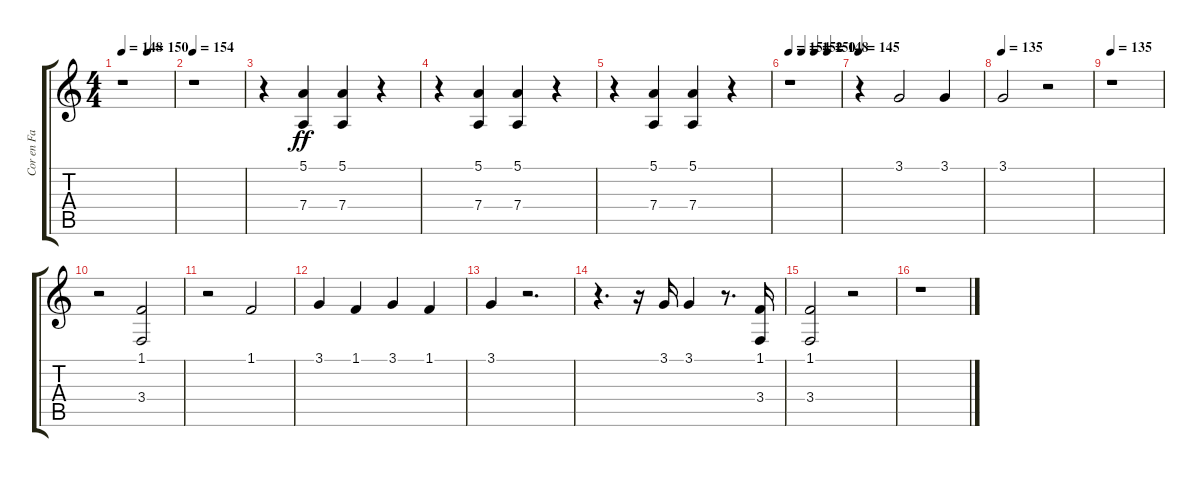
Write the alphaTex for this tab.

\track ("Cor en Fa" "Cor en Fa") {instrument frenchhorn}
\staff {score tabs}
\tuning (E4 B3 G3 D3 A2 E2) {hide}
\ts (4 4)
\tempo 148
\tempo (150 0.5)
\clef g2
\ks c
r.1{dy ff} |
\tempo 154
r.1 |
r.4 (5.1 7.4).4 (5.1 7.4).4 r.4 |
r.4 (5.1 7.4).4 (5.1 7.4).4 r.4 |
r.4 (5.1 7.4).4 (5.1 7.4).4 r.4 |
\tempo 154
\tempo (152 0.25)
\tempo (150 0.5)
\tempo (148 0.75)
r.1 |
\tempo 145
r.4 3.1.2 3.1.4 |
\tempo 135
3.1.2 r.2 |
\tempo 135
r.1 |
r.2 (1.1 3.4).2 |
r.2 1.1.2 |
3.1.4 1.1.4 3.1.4 1.1.4 |
3.1.4 r.2{d} |
r.4{d} r.16 3.1.16 3.1.4 r.8{d} (1.1 3.4).16 |
(1.1 3.4).2 r.2 |
r.1
